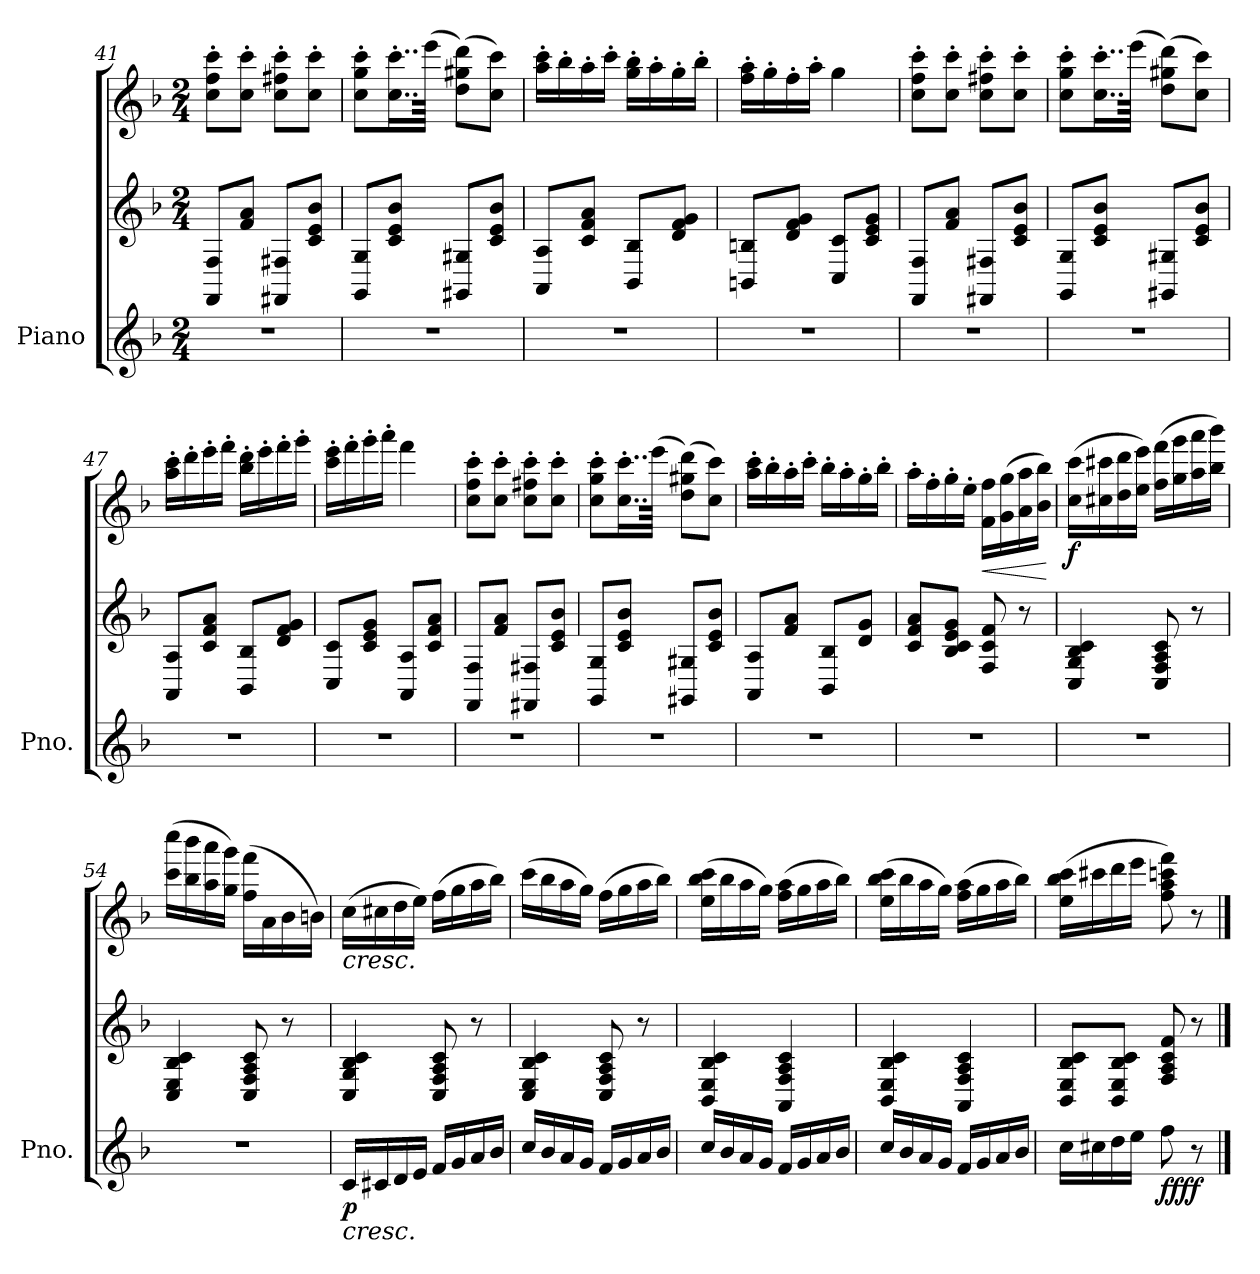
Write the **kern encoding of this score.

**kern	**kern	**kern	**dynam
*part1	*part1	*part1	*part1
*staff3	*staff2	*staff1	*staff1/2/3
*I"Piano	*	*	*
*I'Pno.	*	*	*
*clefG2	*clefG2	*clefG2	*
*k[b-]	*k[b-]	*k[b-]	*
*M2/4	*M2/4	*M2/4	*
=41	=41	=41	=41
2r	8FF/ 8F/L	8cc\' 8ff\' 8ccc\'L	.
.	8f/ 8a/J	8cc\' 8ccc\'J	.
.	8FF#X/ 8F#X/L	8cc\' 8ff#X\' 8ccc\'L	.
.	8c/ 8e/ 8b-/J	8cc\' 8ccc\'J	.
!!LO:LB:g=z
=42	=42	=42	=42
2r	8GG/ 8G/L	8cc\' 8gg\' 8ccc\'L	.
.	8c/ 8e/ 8b-/J	16..cc\' 16..ccc\'L	.
.	.	(>64eee\JJkk	.
.	8GG#X/ 8G#X/L	(>8dd\ 8gg#X\ 8ddd\L)	.
.	8c/ 8e/ 8b-/J	8cc\ 8ccc\J)	.
=43	=43	=43	=43
2r	8AA/ 8A/L	16aa\' 16ccc\'LL	.
.	.	16bb-'\	.
.	8c/ 8f/ 8a/J	16aa'\	.
.	.	16ccc'\JJ	.
.	8BB-/ 8B-/L	16gg\' 16bb-\'LL	.
.	.	16aa'\	.
.	8d/ 8f/ 8g/J	16gg'\	.
.	.	16bb-'\JJ	.
=44	=44	=44	=44
2r	8BBn/ 8Bn/L	16ff\' 16aa\'LL	.
.	.	16gg'\	.
.	8d/ 8f/ 8g/J	16ff'\	.
.	.	16aa'\JJ	.
.	8C/ 8c/L	4gg\	.
.	8c/ 8e/ 8g/J	.	.
=45	=45	=45	=45
2r	8FF/ 8F/L	8cc\' 8ff\' 8ccc\'L	.
.	8f/ 8a/J	8cc\' 8ccc\'J	.
.	8FF#X/ 8F#X/L	8cc\' 8ff#X\' 8ccc\'L	.
.	8c/ 8e/ 8b-/J	8cc\' 8ccc\'J	.
=46	=46	=46	=46
2r	8GG/ 8G/L	8cc\' 8gg\' 8ccc\'L	.
.	8c/ 8e/ 8b-/J	16..cc\' 16..ccc\'L	.
.	.	(>64eee\JJkk	.
.	8GG#X/ 8G#X/L	(>8dd\ 8gg#X\ 8ddd\L)	.
.	8c/ 8e/ 8b-/J	8cc\ 8ccc\J)	.
=47	=47	=47	=47
2r	8AA/ 8A/L	16aa\' 16ccc\'LL	.
.	.	16ddd'\	.
.	8c/ 8f/ 8a/J	16eee'\	.
.	.	16fff'\JJ	.
.	8BB-/ 8B-/L	16bb-\' 16ddd\'LL	.
.	.	16eee'\	.
.	8d/ 8f/ 8g/J	16fff'\	.
.	.	16ggg'\JJ	.
=48	=48	=48	=48
2r	8C/ 8c/L	16ccc\' 16eee\'LL	.
.	.	16fff'\	.
.	8c/ 8e/ 8g/J	16ggg'\	.
.	.	16aaa'\JJ	.
.	8AA/ 8A/L	4fff\	.
.	8c/ 8f/ 8a/J	.	.
!!LO:LB:g=z
=49	=49	=49	=49
2r	8FF/ 8F/L	8cc\' 8ff\' 8ccc\'L	.
.	8f/ 8a/J	8cc\' 8ccc\'J	.
.	8FF#X/ 8F#X/L	8cc\' 8ff#X\' 8ccc\'L	.
.	8c/ 8e/ 8b-/J	8cc\' 8ccc\'J	.
=50	=50	=50	=50
2r	8GG/ 8G/L	8cc\' 8gg\' 8ccc\'L	.
.	8c/ 8e/ 8b-/J	16..cc\' 16..ccc\'L	.
.	.	(>64eee\JJkk	.
.	8GG#X/ 8G#X/L	(>8dd\ 8gg#X\ 8ddd\L)	.
.	8c/ 8e/ 8b-/J	8cc\ 8ccc\J)	.
=51	=51	=51	=51
2r	8AA/ 8A/L	16aa\' 16ccc\'LL	.
.	.	16bb-'\	.
.	8f/ 8a/J	16aa'\	.
.	.	16ccc'\JJ	.
.	8BB-/ 8B-/L	16bb-'\LL	.
.	.	16aa'\	.
.	8d/ 8g/J	16gg'\	.
.	.	16bb-'\JJ	.
=52	=52	=52	=52
2r	8c/ 8f/ 8a/L	16aa'\LL	.
.	.	16ff'\	.
.	8B-/ 8c/ 8e/ 8g/J	16gg'\	.
.	.	16ee'\JJ	.
!	!	!	!LO:HP:b
.	8F/ 8c/ 8f/	16f\ 16ff\LL	<
.	.	(>16g\ 16gg\	.
.	8r	16a\ 16aa\	.
.	.	16b-\ 16bb-\JJ)	.
.	.	.	[
=53	=53	=53	=53
!	!	!	!LO:DY:b
2r	4C/ 4G/ 4B-/ 4c/	(>16cc\ 16ccc\LL	f
.	.	16cc#X\ 16ccc#X\	.
.	.	16dd\ 16ddd\	.
.	.	16ee\ 16eee\JJ)	.
.	8C/ 8F/ 8A/ 8c/	(>16ff\ 16fff\LL	.
.	.	16gg\ 16ggg\	.
.	8r	16aa\ 16aaa\	.
.	.	16bb-\ 16bbb-\JJ)	.
=54	=54	=54	=54
2r	4C/ 4E/ 4B-/ 4c/	(>16ccc\ 16cccc\LL	.
.	.	16bb-\ 16bbb-\	.
.	.	16aa\ 16aaa\	.
.	.	16gg\ 16ggg\JJ)	.
.	8C/ 8F/ 8A/ 8c/	(>16ff\ 16fff\LL	.
.	.	16a\	.
.	8r	16b-\	.
.	.	16bn\JJ)	.
!!LO:LB:g=z
=55	=55	=55	=55
!	!	!LO:TX:b:i:t=cresc.	!
!LO:TX:b:i:t=cresc.	!	!	!
!	!	!	!LO:DY:b=3
16c/LL	4C/ 4G/ 4B-/ 4c/	(>16cc\LL	p
16c#X/	.	16cc#X\	.
16d/	.	16dd\	.
16e/JJ	.	16ee\JJ)	.
16f/LL	8C/ 8F/ 8A/ 8c/	(>16ff\LL	.
16g/	.	16gg\	.
16a/	8r	16aa\	.
16b-/JJ	.	16bb-\JJ)	.
=56	=56	=56	=56
16cc/LL	4C/ 4E/ 4B-/ 4c/	(>16ccc\LL	.
16b-/	.	16bb-\	.
16a/	.	16aa\	.
16g/JJ	.	16gg\JJ)	.
16f/LL	8C/ 8F/ 8A/ 8c/	(>16ff\LL	.
16g/	.	16gg\	.
16a/	8r	16aa\	.
16b-/JJ	.	16bb-\JJ)	.
=57	=57	=57	=57
16cc/LL	4BB-/ 4E/ 4B-/ 4c/	(>16ee\ 16bb-\ 16ccc\LL	.
16b-/	.	16bb-\	.
16a/	.	16aa\	.
16g/JJ	.	16gg\JJ)	.
16f/LL	4AA/ 4F/ 4A/ 4c/	(>16ff\ 16aa\LL	.
16g/	.	16gg\	.
16a/	.	16aa\	.
16b-/JJ	.	16bb-\JJ)	.
=58	=58	=58	=58
16cc/LL	4BB-/ 4E/ 4B-/ 4c/	(>16ee\ 16bb-\ 16ccc\LL	.
16b-/	.	16bb-\	.
16a/	.	16aa\	.
16g/JJ	.	16gg\JJ)	.
16f/LL	4AA/ 4F/ 4A/ 4c/	(>16ff\ 16aa\LL	.
16g/	.	16gg\	.
16a/	.	16aa\	.
16b-/JJ	.	16bb-\JJ)	.
=59	=59	=59	=59
16cc\LL	8BB-/ 8E/ 8B-/ 8c/L	(>16ee\ 16bb-\ 16ccc\LL	.
16cc#X\	.	16ccc#X\	.
16dd\	8BB-/ 8E/ 8B-/ 8c/J	16ddd\	.
16ee\JJ	.	16eee\JJ	.
!	!	!	!LO:DY:b=3
!	!	!	!LO:DY:n=1:b
8ff\	8F/ 8A/ 8c/ 8f/	8ff\ 8aa\ 8cccn\ 8fff\)	ff ff
8r	8r	8r	.
==	==	==	==
*-	*-	*-	*-
